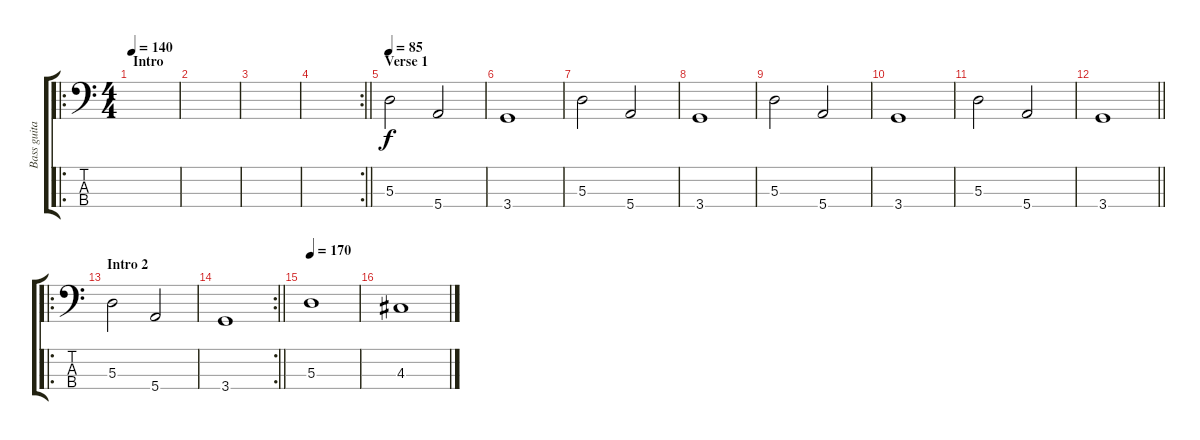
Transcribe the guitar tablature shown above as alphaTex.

\track ("Bass guitar" "Bass guita") {instrument acousticbass}
\staff {score tabs}
\tuning (G2 D2 A1 E1) {hide}
\ro
\ts (4 4)
\section ("" "Intro")
\tempo 140
\clef f4
\ks c
|
|
|
\rc 2
\barLineRight lightlight
|
\section ("" "Verse 1")
\tempo 85
5.3.2 5.4.2 |
3.4.1 |
5.3.2 5.4.2 |
3.4.1 |
5.3.2 5.4.2 |
3.4.1 |
5.3.2 5.4.2 |
\barLineRight lightlight
3.4.1 |
\ro
\section ("" "Intro 2")
5.3.2 5.4.2 |
\rc 2
\barLineRight lightlight
3.4.1 |
\tempo 170
5.3.1 |
4.3.1
